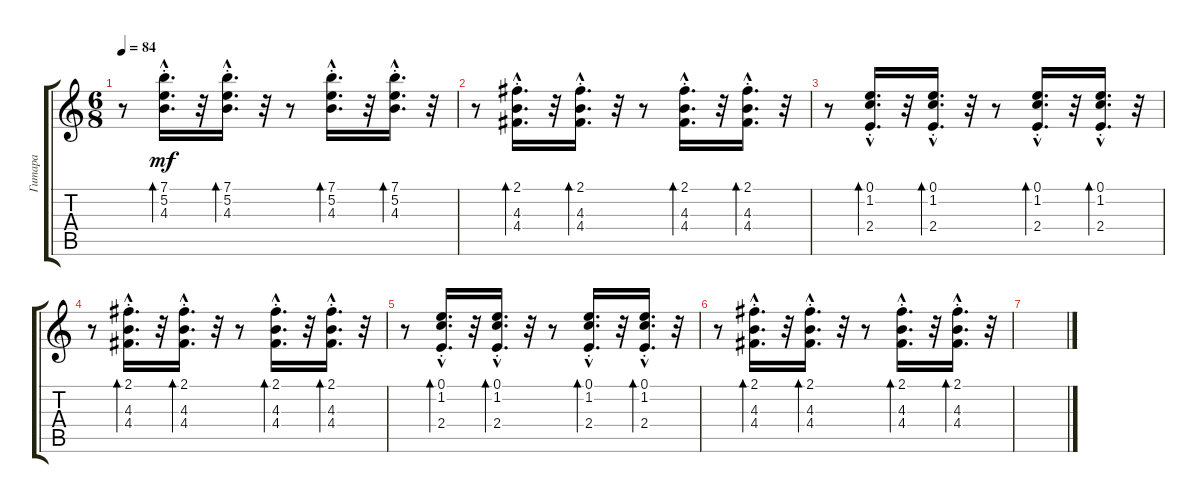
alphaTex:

\track ("Гитара" "Гитара") {instrument overdrivenguitar}
\staff {score tabs}
\tuning (E4 B3 G3 D3 A2 E2) {hide}
\ts (6 8)
\tempo 84
\clef g2
\ks c
r.8{dy mf} (7.1{hac st} 5.2{hac st} 4.3{hac st}).16{d bd 30} r.32 (7.1{hac st} 5.2{hac st} 4.3{hac st}).16{d bd 30} r.32 r.8 (7.1{hac st} 5.2{hac st} 4.3{hac st}).16{d bd 30} r.32 (7.1{hac st} 5.2{hac st} 4.3{hac st}).16{d bd 30} r.32 |
r.8 (2.1{hac st} 4.3{hac st} 4.4{hac st}).16{d bd 30} r.32 (2.1{hac st} 4.3{hac st} 4.4{hac st}).16{d bd 30} r.32 r.8 (2.1{hac st} 4.3{hac st} 4.4{hac st}).16{d bd 30} r.32 (2.1{hac st} 4.3{hac st} 4.4{hac st}).16{d bd 30} r.32 |
r.8 (0.1{hac st} 1.2{hac st} 2.4{hac st}).16{d bd 30} r.32 (0.1{hac st} 1.2{hac st} 2.4{hac st}).16{d bd 30} r.32 r.8 (0.1{hac st} 1.2{hac st} 2.4{hac st}).16{d bd 30} r.32 (0.1{hac st} 1.2{hac st} 2.4{hac st}).16{d bd 30} r.32 |
r.8 (2.1{hac st} 4.3{hac st} 4.4{hac st}).16{d bd 30} r.32 (2.1{hac st} 4.3{hac st} 4.4{hac st}).16{d bd 30} r.32 r.8 (2.1{hac st} 4.3{hac st} 4.4{hac st}).16{d bd 30} r.32 (2.1{hac st} 4.3{hac st} 4.4{hac st}).16{d bd 30} r.32 |
r.8 (0.1{hac st} 1.2{hac st} 2.4{hac st}).16{d bd 30} r.32 (0.1{hac st} 1.2{hac st} 2.4{hac st}).16{d bd 30} r.32 r.8 (0.1{hac st} 1.2{hac st} 2.4{hac st}).16{d bd 30} r.32 (0.1{hac st} 1.2{hac st} 2.4{hac st}).16{d bd 30} r.32 |
r.8 (2.1{hac st} 4.3{hac st} 4.4{hac st}).16{d bd 30} r.32 (2.1{hac st} 4.3{hac st} 4.4{hac st}).16{d bd 30} r.32 r.8 (2.1{hac st} 4.3{hac st} 4.4{hac st}).16{d bd 30} r.32 (2.1{hac st} 4.3{hac st} 4.4{hac st}).16{d bd 30} r.32 |
\section ("" "")
